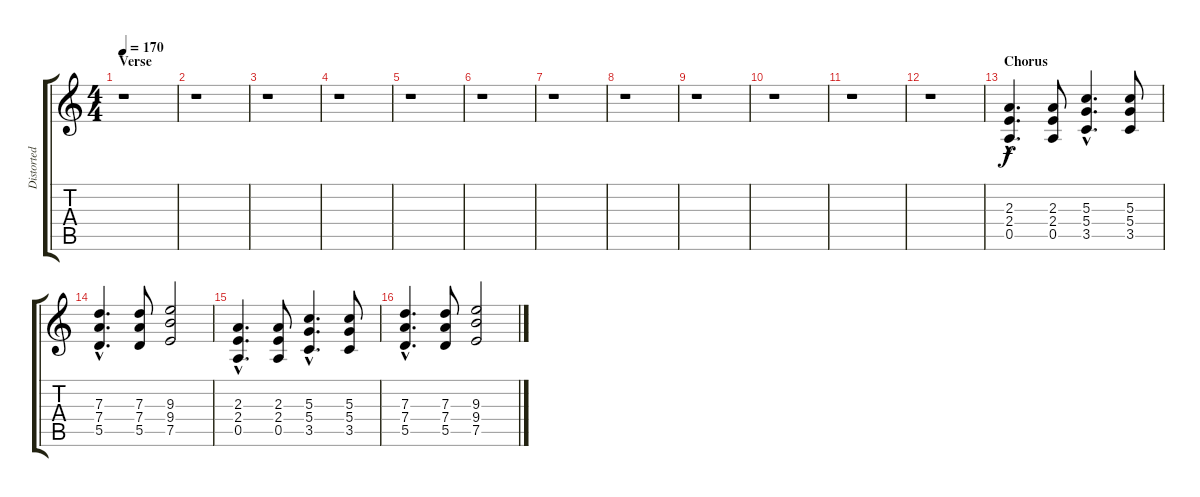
\track ("Distorted Guitar" "Distorted ") {instrument distortionguitar}
\staff {score tabs}
\tuning (E4 B3 G3 D3 A2 E2) {hide}
\ts (4 4)
\section ("" "Verse")
\tempo 170
\clef g2
\ks c
r.1{dy f} |
r.1 |
r.1 |
r.1 |
r.1 |
r.1 |
r.1 |
r.1 |
r.1 |
r.1 |
r.1 |
r.1 |
\section ("" "Chorus")
(2.3{hac} 2.4{hac} 0.5{hac}).4{d} (2.3 2.4 0.5).8 (5.3{hac} 5.4{hac} 3.5{hac}).4{d} (5.3 5.4 3.5).8 |
(7.3{hac} 7.4{hac} 5.5{hac}).4{d} (7.3 7.4 5.5).8 (9.3 9.4 7.5).2 |
(2.3{hac} 2.4{hac} 0.5{hac}).4{d} (2.3 2.4 0.5).8 (5.3{hac} 5.4{hac} 3.5{hac}).4{d} (5.3 5.4 3.5).8 |
(7.3{hac} 7.4{hac} 5.5{hac}).4{d} (7.3 7.4 5.5).8 (9.3 9.4 7.5).2
